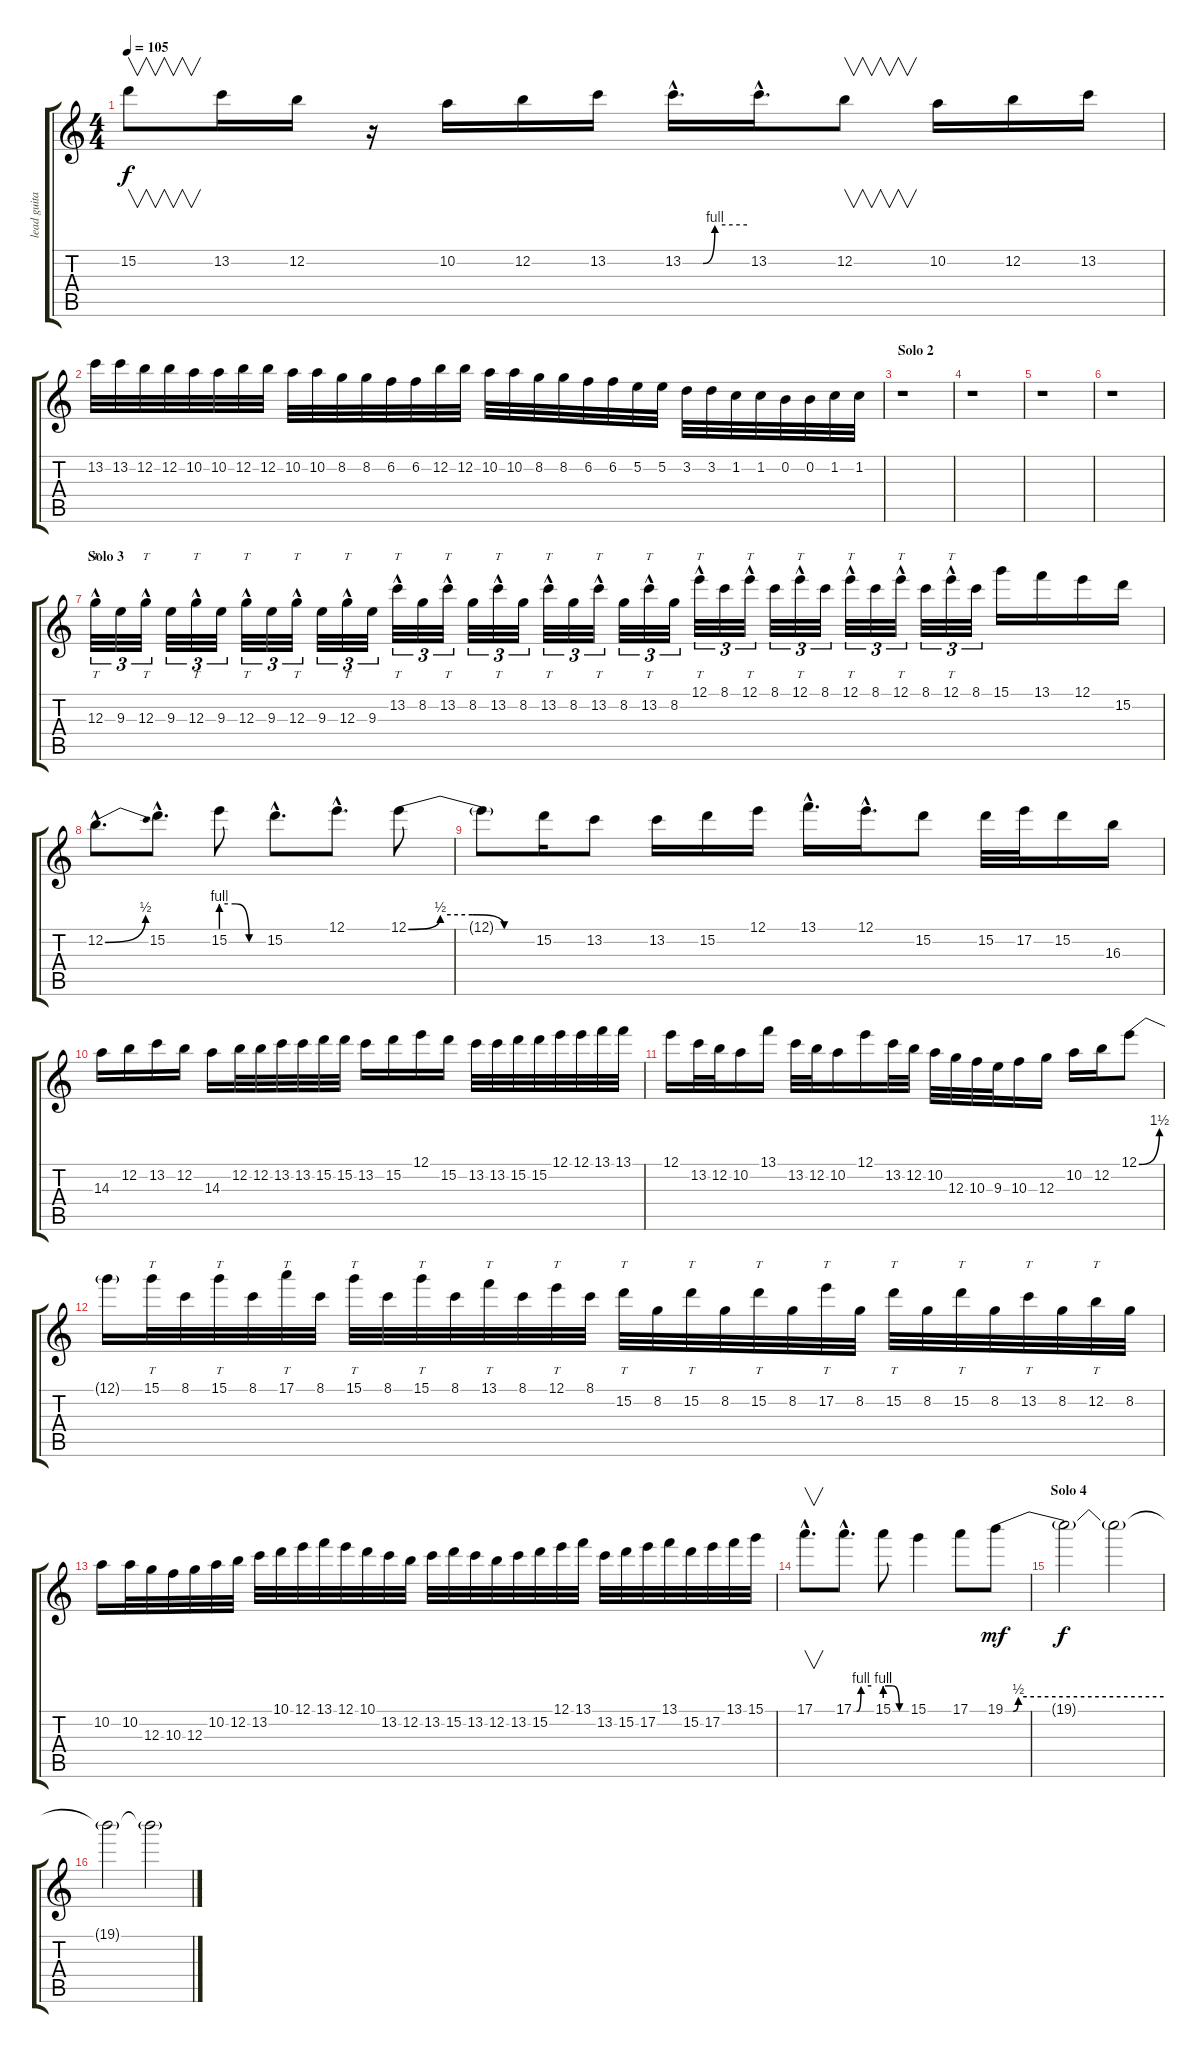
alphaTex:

\track ("lead guitar 1" "lead guita") {instrument distortionguitar}
\staff {score tabs}
\tuning (E4 B3 G3 D3 A2 E2) {hide}
\ts (4 4)
\tempo 105
\clef g2
\ks c
15.2.8{v dy f} 13.2.16 12.2.16 r.16 10.2.16 12.2.16 13.2.16 13.2{be (custom 0 0 19 0 30 4 60 4) hac}.16{d} 13.2{hac}.16{d} 12.2.8{v} 10.2.16 12.2.16 13.2.16 |
13.2.32 13.2.32 12.2.32 12.2.32 10.2.32 10.2.32 12.2.32 12.2.32 10.2.32 10.2.32 8.2.32 8.2.32 6.2.32 6.2.32 12.2.32 12.2.32 10.2.32 10.2.32 8.2.32 8.2.32 6.2.32 6.2.32 5.2.32 5.2.32 3.2.32 3.2.32 1.2.32 1.2.32 0.2.32 0.2.32 1.2.32 1.2.32 |
\section ("" "Solo 2")
r.1 |
r.1 |
r.1 |
r.1 |
\section ("" "Solo 3")
12.3{hac}.32{tt tu (3 2) volume 15 balance 7} 9.3.32{tu (3 2)} 12.3{hac}.32{tt tu (3 2)} 9.3.32{tu (3 2)} 12.3{hac}.32{tt tu (3 2)} 9.3.32{tu (3 2)} 12.3{hac}.32{tt tu (3 2)} 9.3.32{tu (3 2)} 12.3{hac}.32{tt tu (3 2)} 9.3.32{tu (3 2)} 12.3{hac}.32{tt tu (3 2)} 9.3.32{tu (3 2)} 13.2{hac}.32{tt tu (3 2)} 8.2.32{tu (3 2)} 13.2{hac}.32{tt tu (3 2)} 8.2.32{tu (3 2)} 13.2{hac}.32{tt tu (3 2)} 8.2.32{tu (3 2)} 13.2{hac}.32{tt tu (3 2)} 8.2.32{tu (3 2)} 13.2{hac}.32{tt tu (3 2)} 8.2.32{tu (3 2)} 13.2{hac}.32{tt tu (3 2)} 8.2.32{tu (3 2)} 12.1{hac}.32{tt tu (3 2)} 8.1.32{tu (3 2)} 12.1{hac}.32{tt tu (3 2)} 8.1.32{tu (3 2)} 12.1{hac}.32{tt tu (3 2)} 8.1.32{tu (3 2)} 12.1{hac}.32{tt tu (3 2)} 8.1.32{tu (3 2)} 12.1{hac}.32{tt tu (3 2)} 8.1.32{tu (3 2)} 12.1{hac}.32{tt tu (3 2)} 8.1.32{tu (3 2)} 15.1.16 13.1.16 12.1.16 15.2.16 |
12.2{be (bend 0 0 60 2) hac}.8{d} 15.2{hac}.8{d} 15.2{be (custom 0 4 20 4 40 0 60 0)}.8 15.2{hac}.8{d} 12.1{hac}.8{d} 12.1{be (custom 0 0 15 2 30 2 45 0 60 0)}.8 |
12.1{t}.8 15.2.16 13.2.8 13.2.16 15.2.16 12.1.16 13.1{hac}.16{d} 12.1{hac}.16{d} 15.2.8 15.2.32 17.2.32 15.2.16 16.3.16 |
14.3.16 12.2.16 13.2.16 12.2.16 14.3.16 12.2.32 12.2.32 13.2.32 13.2.32 15.2.32 15.2.32 13.2.16 15.2.16 12.1.16 15.2.16 13.2.32 13.2.32 15.2.32 15.2.32 12.1.32 12.1.32 13.1.32 13.1.32 |
12.1.16 13.2.32 12.2.32 10.2.16 13.1.16 13.2.32 12.2.32 10.2.16 12.1.16 13.2.32 12.2.32 10.2.32 12.3.32 10.3.32 9.3.32 10.3.16 12.3.16 10.2.16 12.2.16 12.1{be (bend 0 0 60 6)}.8 |
12.1{t}.16 15.1.32{tt} 8.1.32 15.1.32{tt} 8.1.32 17.1.32{tt} 8.1.32 15.1.32{tt} 8.1.32 15.1.32{tt} 8.1.32 13.1.32{tt} 8.1.32 12.1.32{tt} 8.1.32 15.2.32{tt} 8.2.32 15.2.32{tt} 8.2.32 15.2.32{tt} 8.2.32 17.2.32{tt} 8.2.32 15.2.32{tt} 8.2.32 15.2.32{tt} 8.2.32 13.2.32{tt} 8.2.32 12.2.32{tt} 8.2.32 |
10.2.16 10.2.32 12.3.32 10.3.32 12.3.32 10.2.32 12.2.32 13.2.32 10.1.32 12.1.32 13.1.32 12.1.32 10.1.32 13.2.32 12.2.32 13.2.32 15.2.32 13.2.32 12.2.32 13.2.32 15.2.32 12.1.32 13.1.32 13.2.32 15.2.32 17.2.32 13.1.32 15.2.32 17.2.32 13.1.32 15.1.32 |
17.1{hac}.8{v d} 17.1{be (custom 0 0 10 0 25 4 60 4) hac}.8{d} 15.1{be (custom 0 4 20 4 40 0 60 0)}.8 15.1.4 17.1.8 19.1{be (custom 0 0 3 0 5 2 60 2)}.8{dy mf} |
\section ("" "Solo 4")
19.1{t}.2{dy f volume 13} 19.1{t}.2{volume 10} |
19.1{t}.2{volume 5} 19.1{t}.2{volume 0}
